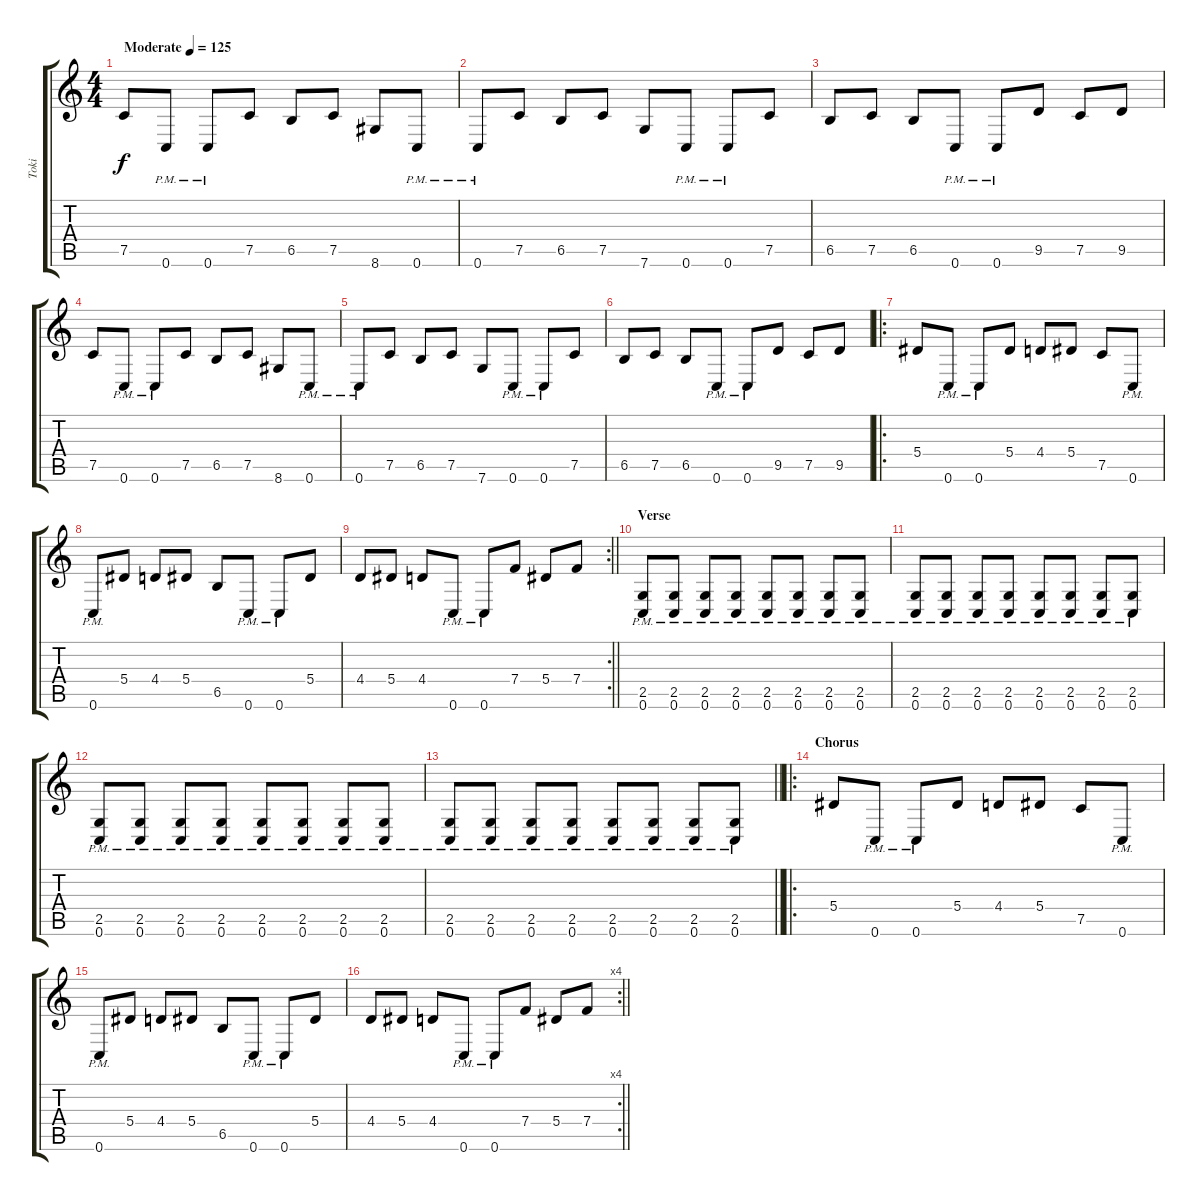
\track ("Toki" "Toki") {instrument distortionguitar}
\staff {score tabs}
\tuning (C4 G3 Eb3 Bb2 F2 C2) {hide}
\ts (4 4)
\tempo (125 "Moderate")
\clef g2
\ks c
7.5.8{dy f instrument distortionguitar} 0.6{pm}.8 0.6{pm}.8 7.5.8 6.5.8 7.5.8 8.6.8 0.6{pm}.8 |
0.6{pm}.8 7.5.8 6.5.8 7.5.8 7.6.8 0.6{pm}.8 0.6{pm}.8 7.5.8 |
6.5.8 7.5.8 6.5.8 0.6{pm}.8 0.6{pm}.8 9.5.8 7.5.8 9.5.8 |
7.5.8 0.6{pm}.8 0.6{pm}.8 7.5.8 6.5.8 7.5.8 8.6.8 0.6{pm}.8 |
0.6{pm}.8 7.5.8 6.5.8 7.5.8 7.6.8 0.6{pm}.8 0.6{pm}.8 7.5.8 |
6.5.8 7.5.8 6.5.8 0.6{pm}.8 0.6{pm}.8 9.5.8 7.5.8 9.5.8 |
\ro
5.4.8 0.6{pm}.8 0.6{pm}.8 5.4.8 4.4.8 5.4.8 7.5.8 0.6{pm}.8 |
0.6{pm}.8 5.4.8 4.4.8 5.4.8 6.5.8 0.6{pm}.8 0.6{pm}.8 5.4.8 |
\rc 2
\barLineRight lightlight
4.4.8 5.4.8 4.4.8 0.6{pm}.8 0.6{pm}.8 7.4.8 5.4.8 7.4.8 |
\section ("" "Verse")
(2.5{pm} 0.6{pm}).8 (2.5{pm} 0.6{pm}).8 (2.5{pm} 0.6{pm}).8 (2.5{pm} 0.6{pm}).8 (2.5{pm} 0.6{pm}).8 (2.5{pm} 0.6{pm}).8 (2.5{pm} 0.6{pm}).8 (2.5{pm} 0.6{pm}).8 |
(2.5{pm} 0.6{pm}).8 (2.5{pm} 0.6{pm}).8 (2.5{pm} 0.6{pm}).8 (2.5{pm} 0.6{pm}).8 (2.5{pm} 0.6{pm}).8 (2.5{pm} 0.6{pm}).8 (2.5{pm} 0.6{pm}).8 (2.5{pm} 0.6{pm}).8 |
(2.5{pm} 0.6{pm}).8 (2.5{pm} 0.6{pm}).8 (2.5{pm} 0.6{pm}).8 (2.5{pm} 0.6{pm}).8 (2.5{pm} 0.6{pm}).8 (2.5{pm} 0.6{pm}).8 (2.5{pm} 0.6{pm}).8 (2.5{pm} 0.6{pm}).8 |
\barLineRight lightlight
(2.5{pm} 0.6{pm}).8 (2.5{pm} 0.6{pm}).8 (2.5{pm} 0.6{pm}).8 (2.5{pm} 0.6{pm}).8 (2.5{pm} 0.6{pm}).8 (2.5{pm} 0.6{pm}).8 (2.5{pm} 0.6{pm}).8 (2.5{pm} 0.6{pm}).8 |
\ro
\section ("" "Chorus")
5.4.8 0.6{pm}.8 0.6{pm}.8 5.4.8 4.4.8 5.4.8 7.5.8 0.6{pm}.8 |
0.6{pm}.8 5.4.8 4.4.8 5.4.8 6.5.8 0.6{pm}.8 0.6{pm}.8 5.4.8 |
\rc 4
\barLineRight lightlight
4.4.8 5.4.8 4.4.8 0.6{pm}.8 0.6{pm}.8 7.4.8 5.4.8 7.4.8
